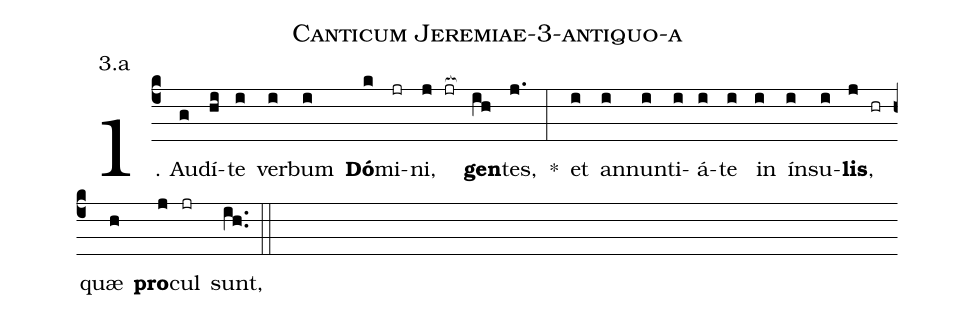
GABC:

name: Canticum Jeremiae-3-antiquo-a;
annotation: 3.a;
%%
(c4)1. Au(g)dí(hi)te(i) ver(i)bum(i) <b>Dó</b>(k)mi(jr)ni,(j jr[ocb:1{]) <b>gen</b>(ih[ocb:0}])tes,(j.) *(:) et(i) an(i)nun(i)ti(i)á(i)te(i) in(i) ín(i)su(i)<b>lis</b>,(j hr) quæ(h) <b>pro</b>(j)cul(jr) sunt,(ih..) (::)
